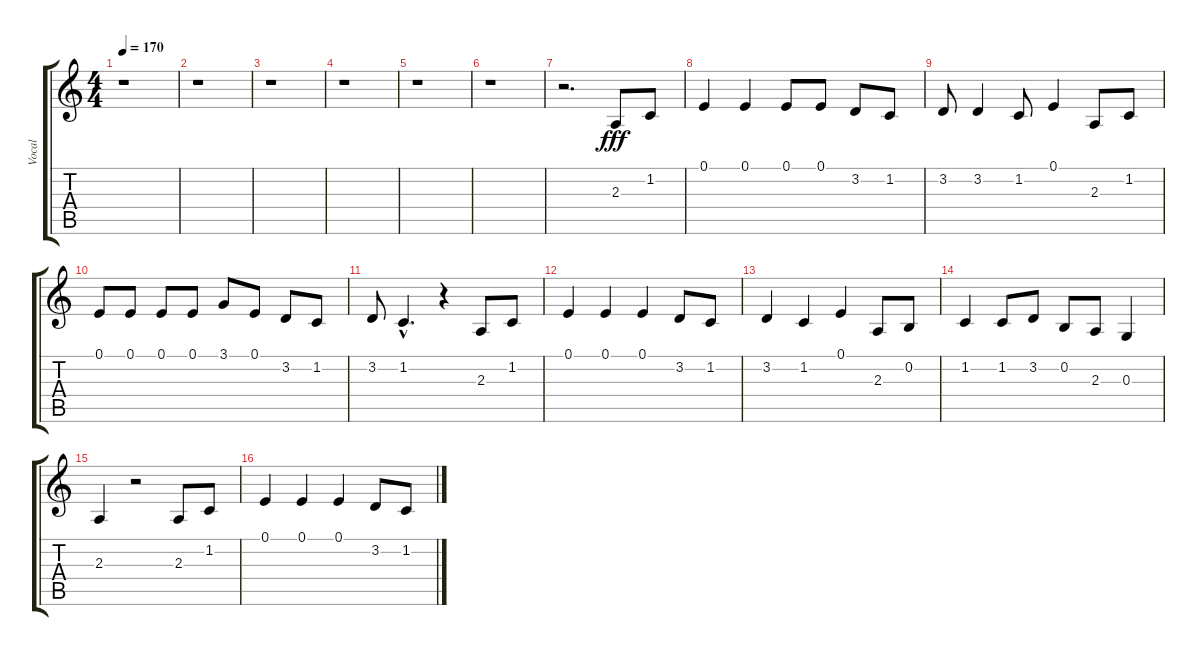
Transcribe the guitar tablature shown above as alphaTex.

\track ("Vocal" "Vocal") {instrument synthvoice}
\staff {score tabs}
\tuning (E4 B3 G3 D3 A2 E2) {hide}
\ts (4 4)
\tempo 170
\clef g2
\ks c
r.1{dy fff} |
r.1 |
r.1 |
r.1 |
r.1 |
r.1 |
r.2{d} 2.3.8{volume 10 instrument synthvoice} 1.2.8 |
0.1.4 0.1.4 0.1.8 0.1.8 3.2.8 1.2.8 |
3.2.8 3.2.4 1.2.8 0.1.4 2.3.8 1.2.8 |
0.1.8 0.1.8 0.1.8 0.1.8 3.1.8 0.1.8 3.2.8 1.2.8 |
3.2.8 1.2{hac}.4{d} r.4 2.3.8 1.2.8 |
0.1.4 0.1.4 0.1.4 3.2.8 1.2.8 |
3.2.4 1.2.4 0.1.4 2.3.8 0.2.8 |
1.2.4 1.2.8 3.2.8 0.2.8 2.3.8 0.3.4 |
2.3.4 r.2 2.3.8 1.2.8 |
0.1.4 0.1.4 0.1.4 3.2.8 1.2.8
